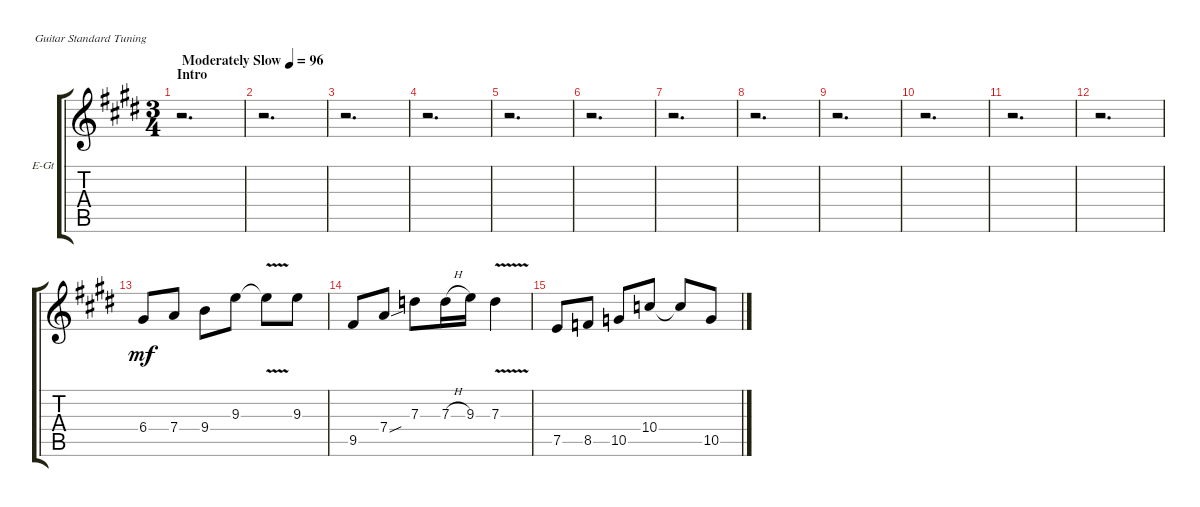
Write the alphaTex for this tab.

\bracketExtendMode groupsimilarinstruments
\firstSystemTrackNameOrientation horizontal
\otherSystemsTrackNameOrientation horizontal
\track ("Guitar IV" "E-Gt") {instrument overdrivenguitar}
\staff {score tabs}
\tuning (E4 B3 G3 D3 A2 E2)
\ts (3 4)
\section ("" "Intro")
\tempo (96 "Moderately Slow")
\clef g2
\scale
1.10845
\ks e
r.2{d dy mf instrument overdrivenguitar} |
\scale
0.891551 r.2{d} |
\scale
1.07818 r.2{d} |
\scale
0.921816 r.2{d} |
\scale
1.07818 r.2{d} |
\scale
0.921816 r.2{d} |
\scale
1.07818 r.2{d} |
\scale
0.921816 r.2{d} |
\scale
1.07818 r.2{d} |
\scale
0.921816 r.2{d} |
\scale
1.07818 r.2{d} |
\scale
0.921816 r.2{d} |
\scale
1.07818 6.4.8 7.4.8 9.4.8 9.3.8 9.3{v t}.8 9.3.8 |
\scale
0.921816 9.5.8 7.4{sou}.8 7.3.8 7.3{h}.16 9.3.16 7.3{v}.4 |
\scale
1.07818 7.5.8 8.5.8 10.5.8 10.4.8 10.4{t}.8 10.5.8 |
\scale
0.921816
